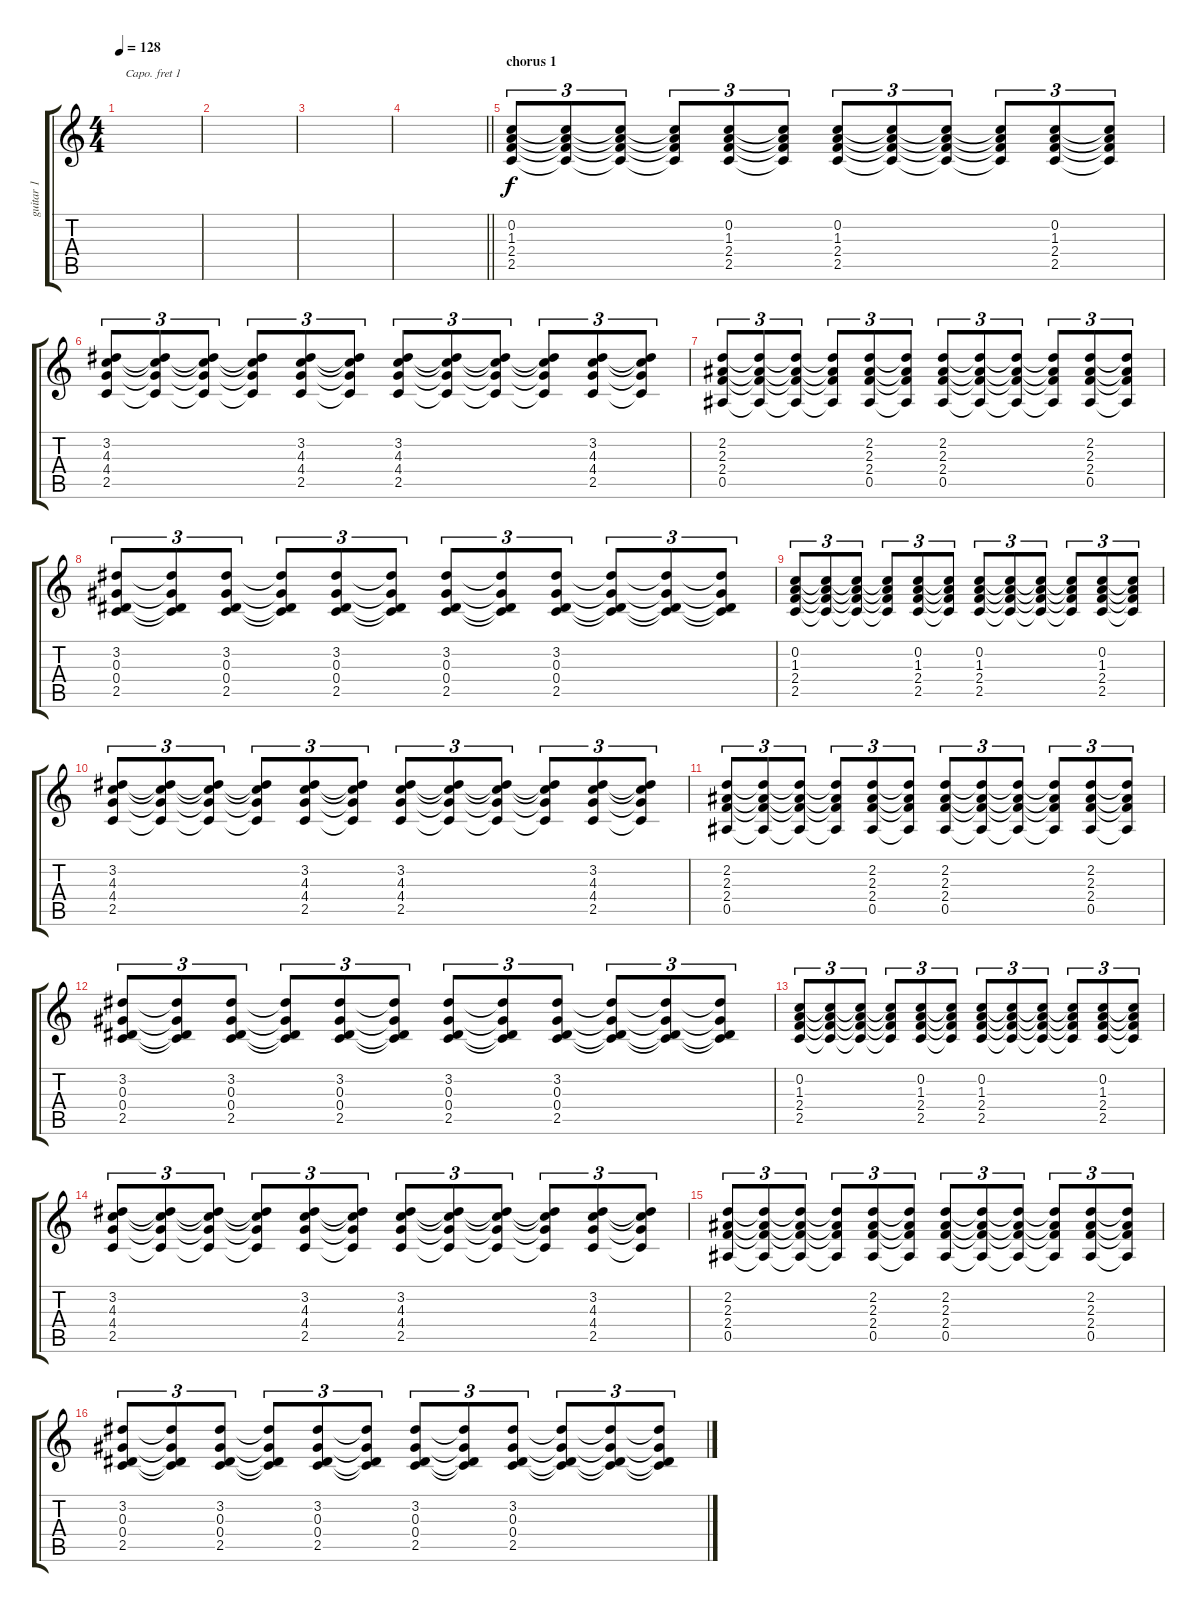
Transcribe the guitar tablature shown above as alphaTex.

\track ("guitar 1" "guitar 1") {instrument electricguitarjazz}
\staff {score tabs}
\capo 1
\tuning (E4 B3 G3 D3 A2 E2) {hide}
\ts (4 4)
\tempo 128
\clef g2
\ks c
|
|
|
\barLineRight lightlight
|
\section ("" "chorus 1")
(0.2 1.3 2.4 2.5).8{tu (3 2)} (0.2{t} 1.3{t} 2.4{t} 2.5{t}).8{tu (3 2)} (0.2{t} 1.3{t} 2.4{t} 2.5{t}).8{tu (3 2)} (0.2{t} 1.3{t} 2.4{t} 2.5{t}).8{tu (3 2)} (0.2 1.3 2.4 2.5).8{tu (3 2)} (0.2{t} 1.3{t} 2.4{t} 2.5{t}).8{tu (3 2)} (0.2 1.3 2.4 2.5).8{tu (3 2)} (0.2{t} 1.3{t} 2.4{t} 2.5{t}).8{tu (3 2)} (0.2{t} 1.3{t} 2.4{t} 2.5{t}).8{tu (3 2)} (0.2{t} 1.3{t} 2.4{t} 2.5{t}).8{tu (3 2)} (0.2 1.3 2.4 2.5).8{tu (3 2)} (0.2{t} 1.3{t} 2.4{t} 2.5{t}).8{tu (3 2)} |
(3.2 4.3 4.4 2.5).8{tu (3 2)} (3.2{t} 4.3{t} 4.4{t} 2.5{t}).8{tu (3 2)} (3.2{t} 4.3{t} 4.4{t} 2.5{t}).8{tu (3 2)} (3.2{t} 4.3{t} 4.4{t} 2.5{t}).8{tu (3 2)} (3.2 4.3 4.4 2.5).8{tu (3 2)} (3.2{t} 4.3{t} 4.4{t} 2.5{t}).8{tu (3 2)} (3.2 4.3 4.4 2.5).8{tu (3 2)} (3.2{t} 4.3{t} 4.4{t} 2.5{t}).8{tu (3 2)} (3.2{t} 4.3{t} 4.4{t} 2.5{t}).8{tu (3 2)} (3.2{t} 4.3{t} 4.4{t} 2.5{t}).8{tu (3 2)} (3.2 4.3 4.4 2.5).8{tu (3 2)} (3.2{t} 4.3{t} 4.4{t} 2.5{t}).8{tu (3 2)} |
(2.2 2.3 2.4 0.5).8{tu (3 2)} (2.2{t} 2.3{t} 2.4{t} 0.5{t}).8{tu (3 2)} (2.2{t} 2.3{t} 2.4{t} 0.5{t}).8{tu (3 2)} (2.2{t} 2.3{t} 2.4{t} 0.5{t}).8{tu (3 2)} (2.2 2.3 2.4 0.5).8{tu (3 2)} (2.2{t} 2.3{t} 2.4{t} 0.5{t}).8{tu (3 2)} (2.2 2.3 2.4 0.5).8{tu (3 2)} (2.2{t} 2.3{t} 2.4{t} 0.5{t}).8{tu (3 2)} (2.2{t} 2.3{t} 2.4{t} 0.5{t}).8{tu (3 2)} (2.2{t} 2.3{t} 2.4{t} 0.5{t}).8{tu (3 2)} (2.2 2.3 2.4 0.5).8{tu (3 2)} (2.2{t} 2.3{t} 2.4{t} 0.5{t}).8{tu (3 2)} |
(3.2 0.3 0.4 2.5).8{tu (3 2)} (3.2{t} 0.3{t} 0.4{t} 2.5{t}).8{tu (3 2)} (3.2 0.3 0.4 2.5).8{tu (3 2)} (3.2{t} 0.3{t} 0.4{t} 2.5{t}).8{tu (3 2)} (3.2 0.3 0.4 2.5).8{tu (3 2)} (3.2{t} 0.3{t} 0.4{t} 2.5{t}).8{tu (3 2)} (3.2 0.3 0.4 2.5).8{tu (3 2)} (3.2{t} 0.3{t} 0.4{t} 2.5{t}).8{tu (3 2)} (3.2 0.3 0.4 2.5).8{tu (3 2)} (3.2{t} 0.3{t} 0.4{t} 2.5{t}).8{tu (3 2)} (3.2{t} 0.3{t} 0.4{t} 2.5{t}).8{tu (3 2)} (3.2{t} 0.3{t} 0.4{t} 2.5{t}).8{tu (3 2)} |
(0.2 1.3 2.4 2.5).8{tu (3 2)} (0.2{t} 1.3{t} 2.4{t} 2.5{t}).8{tu (3 2)} (0.2{t} 1.3{t} 2.4{t} 2.5{t}).8{tu (3 2)} (0.2{t} 1.3{t} 2.4{t} 2.5{t}).8{tu (3 2)} (0.2 1.3 2.4 2.5).8{tu (3 2)} (0.2{t} 1.3{t} 2.4{t} 2.5{t}).8{tu (3 2)} (0.2 1.3 2.4 2.5).8{tu (3 2)} (0.2{t} 1.3{t} 2.4{t} 2.5{t}).8{tu (3 2)} (0.2{t} 1.3{t} 2.4{t} 2.5{t}).8{tu (3 2)} (0.2{t} 1.3{t} 2.4{t} 2.5{t}).8{tu (3 2)} (0.2 1.3 2.4 2.5).8{tu (3 2)} (0.2{t} 1.3{t} 2.4{t} 2.5{t}).8{tu (3 2)} |
(3.2 4.3 4.4 2.5).8{tu (3 2)} (3.2{t} 4.3{t} 4.4{t} 2.5{t}).8{tu (3 2)} (3.2{t} 4.3{t} 4.4{t} 2.5{t}).8{tu (3 2)} (3.2{t} 4.3{t} 4.4{t} 2.5{t}).8{tu (3 2)} (3.2 4.3 4.4 2.5).8{tu (3 2)} (3.2{t} 4.3{t} 4.4{t} 2.5{t}).8{tu (3 2)} (3.2 4.3 4.4 2.5).8{tu (3 2)} (3.2{t} 4.3{t} 4.4{t} 2.5{t}).8{tu (3 2)} (3.2{t} 4.3{t} 4.4{t} 2.5{t}).8{tu (3 2)} (3.2{t} 4.3{t} 4.4{t} 2.5{t}).8{tu (3 2)} (3.2 4.3 4.4 2.5).8{tu (3 2)} (3.2{t} 4.3{t} 4.4{t} 2.5{t}).8{tu (3 2)} |
(2.2 2.3 2.4 0.5).8{tu (3 2)} (2.2{t} 2.3{t} 2.4{t} 0.5{t}).8{tu (3 2)} (2.2{t} 2.3{t} 2.4{t} 0.5{t}).8{tu (3 2)} (2.2{t} 2.3{t} 2.4{t} 0.5{t}).8{tu (3 2)} (2.2 2.3 2.4 0.5).8{tu (3 2)} (2.2{t} 2.3{t} 2.4{t} 0.5{t}).8{tu (3 2)} (2.2 2.3 2.4 0.5).8{tu (3 2)} (2.2{t} 2.3{t} 2.4{t} 0.5{t}).8{tu (3 2)} (2.2{t} 2.3{t} 2.4{t} 0.5{t}).8{tu (3 2)} (2.2{t} 2.3{t} 2.4{t} 0.5{t}).8{tu (3 2)} (2.2 2.3 2.4 0.5).8{tu (3 2)} (2.2{t} 2.3{t} 2.4{t} 0.5{t}).8{tu (3 2)} |
(3.2 0.3 0.4 2.5).8{tu (3 2)} (3.2{t} 0.3{t} 0.4{t} 2.5{t}).8{tu (3 2)} (3.2 0.3 0.4 2.5).8{tu (3 2)} (3.2{t} 0.3{t} 0.4{t} 2.5{t}).8{tu (3 2)} (3.2 0.3 0.4 2.5).8{tu (3 2)} (3.2{t} 0.3{t} 0.4{t} 2.5{t}).8{tu (3 2)} (3.2 0.3 0.4 2.5).8{tu (3 2)} (3.2{t} 0.3{t} 0.4{t} 2.5{t}).8{tu (3 2)} (3.2 0.3 0.4 2.5).8{tu (3 2)} (3.2{t} 0.3{t} 0.4{t} 2.5{t}).8{tu (3 2)} (3.2{t} 0.3{t} 0.4{t} 2.5{t}).8{tu (3 2)} (3.2{t} 0.3{t} 0.4{t} 2.5{t}).8{tu (3 2)} |
(0.2 1.3 2.4 2.5).8{tu (3 2)} (0.2{t} 1.3{t} 2.4{t} 2.5{t}).8{tu (3 2)} (0.2{t} 1.3{t} 2.4{t} 2.5{t}).8{tu (3 2)} (0.2{t} 1.3{t} 2.4{t} 2.5{t}).8{tu (3 2)} (0.2 1.3 2.4 2.5).8{tu (3 2)} (0.2{t} 1.3{t} 2.4{t} 2.5{t}).8{tu (3 2)} (0.2 1.3 2.4 2.5).8{tu (3 2)} (0.2{t} 1.3{t} 2.4{t} 2.5{t}).8{tu (3 2)} (0.2{t} 1.3{t} 2.4{t} 2.5{t}).8{tu (3 2)} (0.2{t} 1.3{t} 2.4{t} 2.5{t}).8{tu (3 2)} (0.2 1.3 2.4 2.5).8{tu (3 2)} (0.2{t} 1.3{t} 2.4{t} 2.5{t}).8{tu (3 2)} |
(3.2 4.3 4.4 2.5).8{tu (3 2)} (3.2{t} 4.3{t} 4.4{t} 2.5{t}).8{tu (3 2)} (3.2{t} 4.3{t} 4.4{t} 2.5{t}).8{tu (3 2)} (3.2{t} 4.3{t} 4.4{t} 2.5{t}).8{tu (3 2)} (3.2 4.3 4.4 2.5).8{tu (3 2)} (3.2{t} 4.3{t} 4.4{t} 2.5{t}).8{tu (3 2)} (3.2 4.3 4.4 2.5).8{tu (3 2)} (3.2{t} 4.3{t} 4.4{t} 2.5{t}).8{tu (3 2)} (3.2{t} 4.3{t} 4.4{t} 2.5{t}).8{tu (3 2)} (3.2{t} 4.3{t} 4.4{t} 2.5{t}).8{tu (3 2)} (3.2 4.3 4.4 2.5).8{tu (3 2)} (3.2{t} 4.3{t} 4.4{t} 2.5{t}).8{tu (3 2)} |
(2.2 2.3 2.4 0.5).8{tu (3 2)} (2.2{t} 2.3{t} 2.4{t} 0.5{t}).8{tu (3 2)} (2.2{t} 2.3{t} 2.4{t} 0.5{t}).8{tu (3 2)} (2.2{t} 2.3{t} 2.4{t} 0.5{t}).8{tu (3 2)} (2.2 2.3 2.4 0.5).8{tu (3 2)} (2.2{t} 2.3{t} 2.4{t} 0.5{t}).8{tu (3 2)} (2.2 2.3 2.4 0.5).8{tu (3 2)} (2.2{t} 2.3{t} 2.4{t} 0.5{t}).8{tu (3 2)} (2.2{t} 2.3{t} 2.4{t} 0.5{t}).8{tu (3 2)} (2.2{t} 2.3{t} 2.4{t} 0.5{t}).8{tu (3 2)} (2.2 2.3 2.4 0.5).8{tu (3 2)} (2.2{t} 2.3{t} 2.4{t} 0.5{t}).8{tu (3 2)} |
(3.2 0.3 0.4 2.5).8{tu (3 2)} (3.2{t} 0.3{t} 0.4{t} 2.5{t}).8{tu (3 2)} (3.2 0.3 0.4 2.5).8{tu (3 2)} (3.2{t} 0.3{t} 0.4{t} 2.5{t}).8{tu (3 2)} (3.2 0.3 0.4 2.5).8{tu (3 2)} (3.2{t} 0.3{t} 0.4{t} 2.5{t}).8{tu (3 2)} (3.2 0.3 0.4 2.5).8{tu (3 2)} (3.2{t} 0.3{t} 0.4{t} 2.5{t}).8{tu (3 2)} (3.2 0.3 0.4 2.5).8{tu (3 2)} (3.2{t} 0.3{t} 0.4{t} 2.5{t}).8{tu (3 2)} (3.2{t} 0.3{t} 0.4{t} 2.5{t}).8{tu (3 2)} (3.2{t} 0.3{t} 0.4{t} 2.5{t}).8{tu (3 2)}
